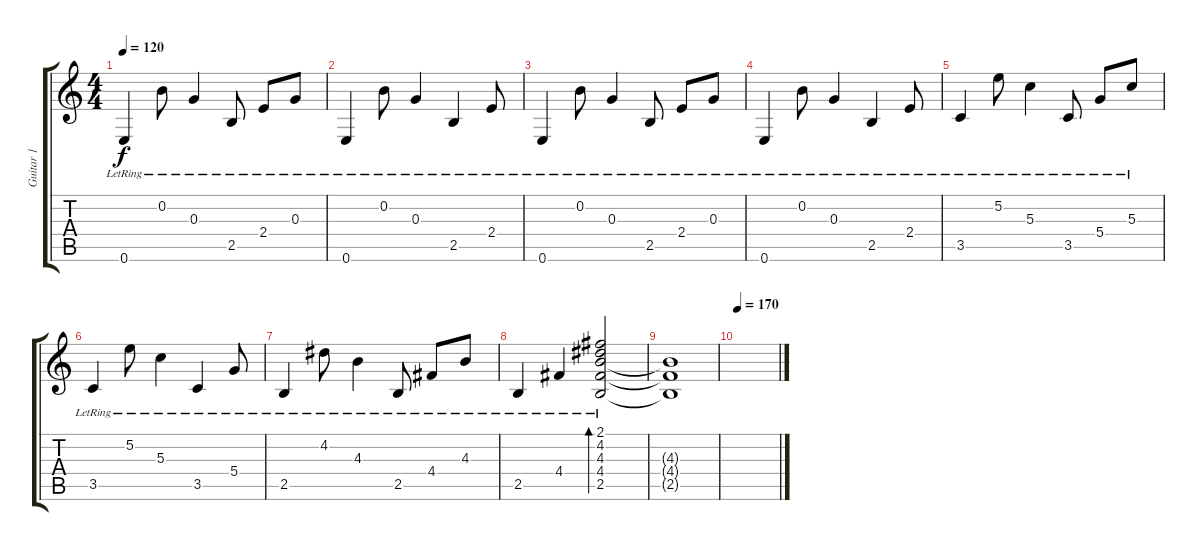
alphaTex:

\track ("Guitar 1" "Guitar 1") {instrument acousticguitarsteel}
\staff {score tabs}
\tuning (E4 B3 G3 D3 A2 E2) {hide}
\ts (4 4)
\tempo 120
\clef g2
\ks c
0.6{lr}.4{dy f} 0.2{lr}.8 0.3{lr}.4 2.5{lr}.8 2.4{lr}.8 0.3{lr}.8 |
0.6{lr}.4 0.2{lr}.8 0.3{lr}.4 2.5{lr}.4 2.4{lr}.8 |
0.6{lr}.4 0.2{lr}.8 0.3{lr}.4 2.5{lr}.8 2.4{lr}.8 0.3{lr}.8 |
0.6{lr}.4 0.2{lr}.8 0.3{lr}.4 2.5{lr}.4 2.4{lr}.8 |
3.5{lr}.4 5.2{lr}.8 5.3{lr}.4 3.5{lr}.8 5.4{lr}.8 5.3{lr}.8 |
3.5{lr}.4 5.2{lr}.8 5.3{lr}.4 3.5{lr}.4 5.4{lr}.8 |
2.5{lr}.4 4.2{lr}.8 4.3{lr}.4 2.5{lr}.8 4.4{lr}.8 4.3{lr}.8 |
2.5{lr}.4 4.4{lr}.4 (2.1 4.2{lr} 4.3{lr} 4.4{lr} 2.5{lr}).2{bd 60} |
(4.3{t} 4.4{t} 2.5{t}).1 |
\tempo 170
